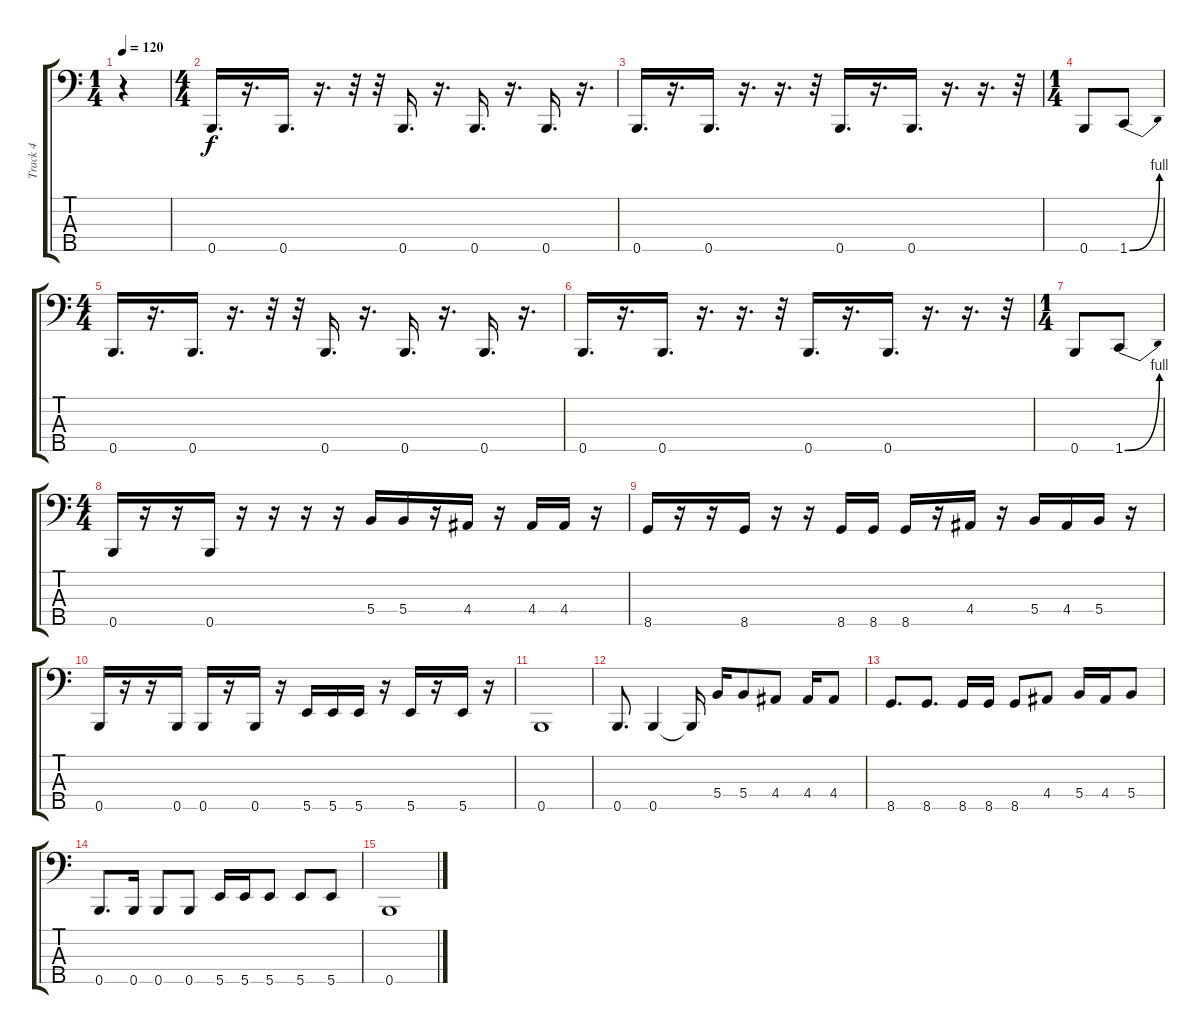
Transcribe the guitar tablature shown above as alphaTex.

\track ("Track 4" "Track 4") {instrument electricbasspick}
\staff {score tabs}
\tuning (Ab2 E2 B1 Gb1 B0) {hide}
\ts (1 4)
\tempo 120
\clef f4
\ks c
r.4{dy f} |
\ts (4 4)
0.5.16{d} r.16{d} 0.5.16{d} r.16{d} r.32 r.32 0.5.16{d} r.16{d} 0.5.16{d} r.16{d} 0.5.16{d} r.16{d} |
0.5.16{d} r.16{d} 0.5.16{d} r.16{d} r.16{d} r.32 0.5.16{d} r.16{d} 0.5.16{d} r.16{d} r.16{d} r.32 |
\ts (1 4)
0.5.8 1.5{be (bend 0 0 60 4)}.8 |
\ts (4 4)
0.5.16{d} r.16{d} 0.5.16{d} r.16{d} r.32 r.32 0.5.16{d} r.16{d} 0.5.16{d} r.16{d} 0.5.16{d} r.16{d} |
0.5.16{d} r.16{d} 0.5.16{d} r.16{d} r.16{d} r.32 0.5.16{d} r.16{d} 0.5.16{d} r.16{d} r.16{d} r.32 |
\ts (1 4)
0.5.8 1.5{be (bend 0 0 60 4)}.8 |
\ts (4 4)
0.5.16 r.16 r.16 0.5.16 r.16 r.16 r.16 r.16 5.4.16 5.4.16 r.16 4.4.16 r.16 4.4.16 4.4.16 r.16 |
8.5.16 r.16 r.16 8.5.16 r.16 r.16 8.5.16 8.5.16 8.5.16 r.16 4.4.16 r.16 5.4.16 4.4.16 5.4.16 r.16 |
0.5.16 r.16 r.16 0.5.16 0.5.16 r.16 0.5.16 r.16 5.5.16 5.5.16 5.5.16 r.16 5.5.16 r.16 5.5.16 r.16 |
0.5.1 |
0.5.8{d} 0.5.4 0.5{t}.16 5.4.16 5.4.8 4.4.8 4.4.16 4.4.8 |
8.5.8{d} 8.5.8{d} 8.5.16 8.5.16 8.5.8 4.4.8 5.4.16 4.4.16 5.4.8 |
0.5.8{d} 0.5.16 0.5.8 0.5.8 5.5.16 5.5.16 5.5.8 5.5.8 5.5.8 |
0.5.1
